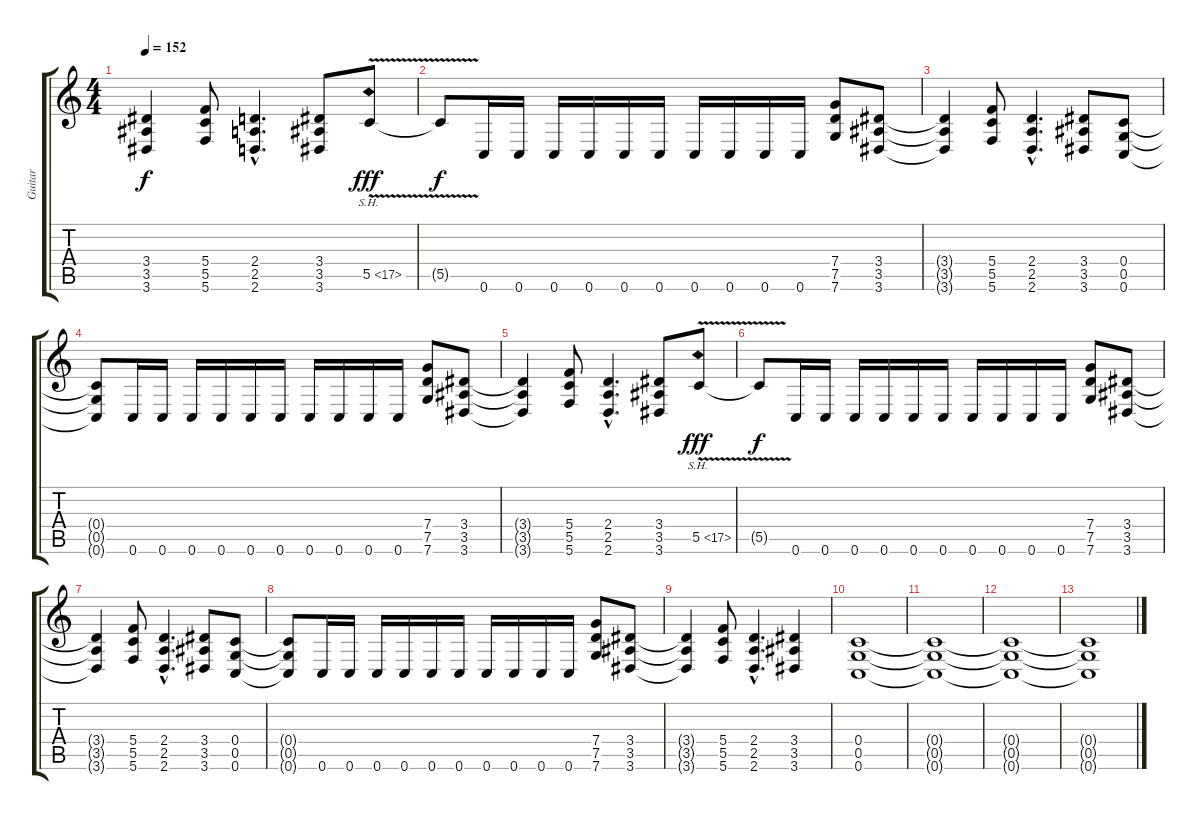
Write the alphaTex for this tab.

\track ("Guitar" "Guitar") {instrument distortionguitar}
\staff {score tabs}
\tuning (D4 A3 F3 C3 G2 C2) {hide}
\ts (4 4)
\tempo 152
\clef g2
\ks c
(3.4{t} 3.5{t} 3.6{t}).4{dy f} (5.4 5.5 5.6).8 (2.4{hac} 2.5{hac} 2.6{hac}).4{d} (3.4 3.5 3.6).8 5.5{sh 12 v}.8{dy fff} |
5.5{t}.8{dy f} 0.6.16 0.6.16 0.6.16 0.6.16 0.6.16 0.6.16 0.6.16 0.6.16 0.6.16 0.6.16 (7.4 7.5 7.6).8 (3.4 3.5 3.6).8 |
(3.4{t} 3.5{t} 3.6{t}).4 (5.4 5.5 5.6).8 (2.4{hac} 2.5{hac} 2.6{hac}).4{d} (3.4 3.5 3.6).8 (0.4 0.5 0.6).8 |
(0.4{t} 0.5{t} 0.6{t}).8 0.6.16 0.6.16 0.6.16 0.6.16 0.6.16 0.6.16 0.6.16 0.6.16 0.6.16 0.6.16 (7.4 7.5 7.6).8 (3.4 3.5 3.6).8 |
(3.4{t} 3.5{t} 3.6{t}).4 (5.4 5.5 5.6).8 (2.4{hac} 2.5{hac} 2.6{hac}).4{d} (3.4 3.5 3.6).8 5.5{sh 12 v}.8{dy fff} |
5.5{t}.8{dy f} 0.6.16 0.6.16 0.6.16 0.6.16 0.6.16 0.6.16 0.6.16 0.6.16 0.6.16 0.6.16 (7.4 7.5 7.6).8 (3.4 3.5 3.6).8 |
(3.4{t} 3.5{t} 3.6{t}).4 (5.4 5.5 5.6).8 (2.4{hac} 2.5{hac} 2.6{hac}).4{d} (3.4 3.5 3.6).8 (0.4 0.5 0.6).8 |
(0.4{t} 0.5{t} 0.6{t}).8 0.6.16 0.6.16 0.6.16 0.6.16 0.6.16 0.6.16 0.6.16 0.6.16 0.6.16 0.6.16 (7.4 7.5 7.6).8 (3.4 3.5 3.6).8 |
(3.4{t} 3.5{t} 3.6{t}).4 (5.4 5.5 5.6).8 (2.4{hac} 2.5{hac} 2.6{hac}).4{d} (3.4 3.5 3.6).4 |
(0.4 0.5 0.6).1 |
(0.4{t} 0.5{t} 0.6{t}).1 |
(0.4{t} 0.5{t} 0.6{t}).1 |
(0.4{t} 0.5{t} 0.6{t}).1
